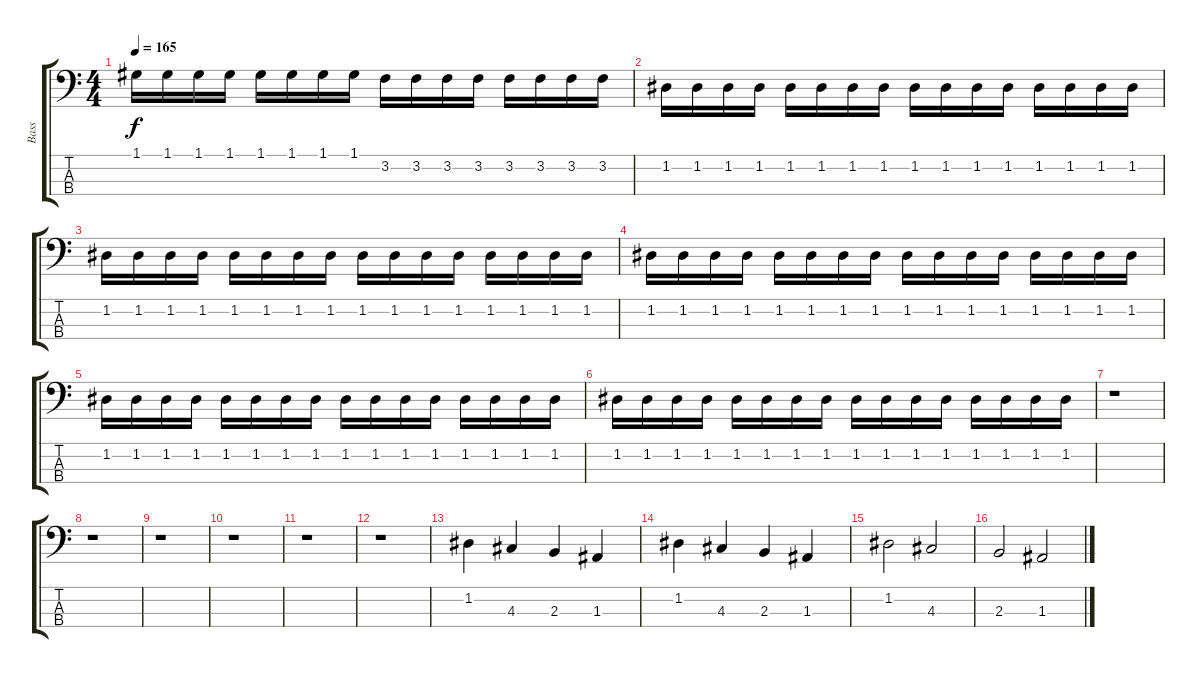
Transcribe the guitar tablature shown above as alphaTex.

\track ("Bass" "Bass") {instrument electricbassfinger}
\staff {score tabs}
\tuning (G2 D2 A1 E1) {hide}
\ts (4 4)
\tempo 165
\clef f4
\ks c
1.1.16{dy f} 1.1.16 1.1.16 1.1.16 1.1.16 1.1.16 1.1.16 1.1.16 3.2.16 3.2.16 3.2.16 3.2.16 3.2.16 3.2.16 3.2.16 3.2.16 |
1.2.16 1.2.16 1.2.16 1.2.16 1.2.16 1.2.16 1.2.16 1.2.16 1.2.16 1.2.16 1.2.16 1.2.16 1.2.16 1.2.16 1.2.16 1.2.16 |
1.2.16 1.2.16 1.2.16 1.2.16 1.2.16 1.2.16 1.2.16 1.2.16 1.2.16 1.2.16 1.2.16 1.2.16 1.2.16 1.2.16 1.2.16 1.2.16 |
1.2.16 1.2.16 1.2.16 1.2.16 1.2.16 1.2.16 1.2.16 1.2.16 1.2.16 1.2.16 1.2.16 1.2.16 1.2.16 1.2.16 1.2.16 1.2.16 |
1.2.16 1.2.16 1.2.16 1.2.16 1.2.16 1.2.16 1.2.16 1.2.16 1.2.16 1.2.16 1.2.16 1.2.16 1.2.16 1.2.16 1.2.16 1.2.16 |
1.2.16 1.2.16 1.2.16 1.2.16 1.2.16 1.2.16 1.2.16 1.2.16 1.2.16 1.2.16 1.2.16 1.2.16 1.2.16 1.2.16 1.2.16 1.2.16 |
r.1 |
r.1 |
r.1 |
r.1 |
r.1 |
r.1 |
1.2.4 4.3.4 2.3.4 1.3.4 |
1.2.4 4.3.4 2.3.4 1.3.4 |
1.2.2 4.3.2 |
2.3.2 1.3.2
